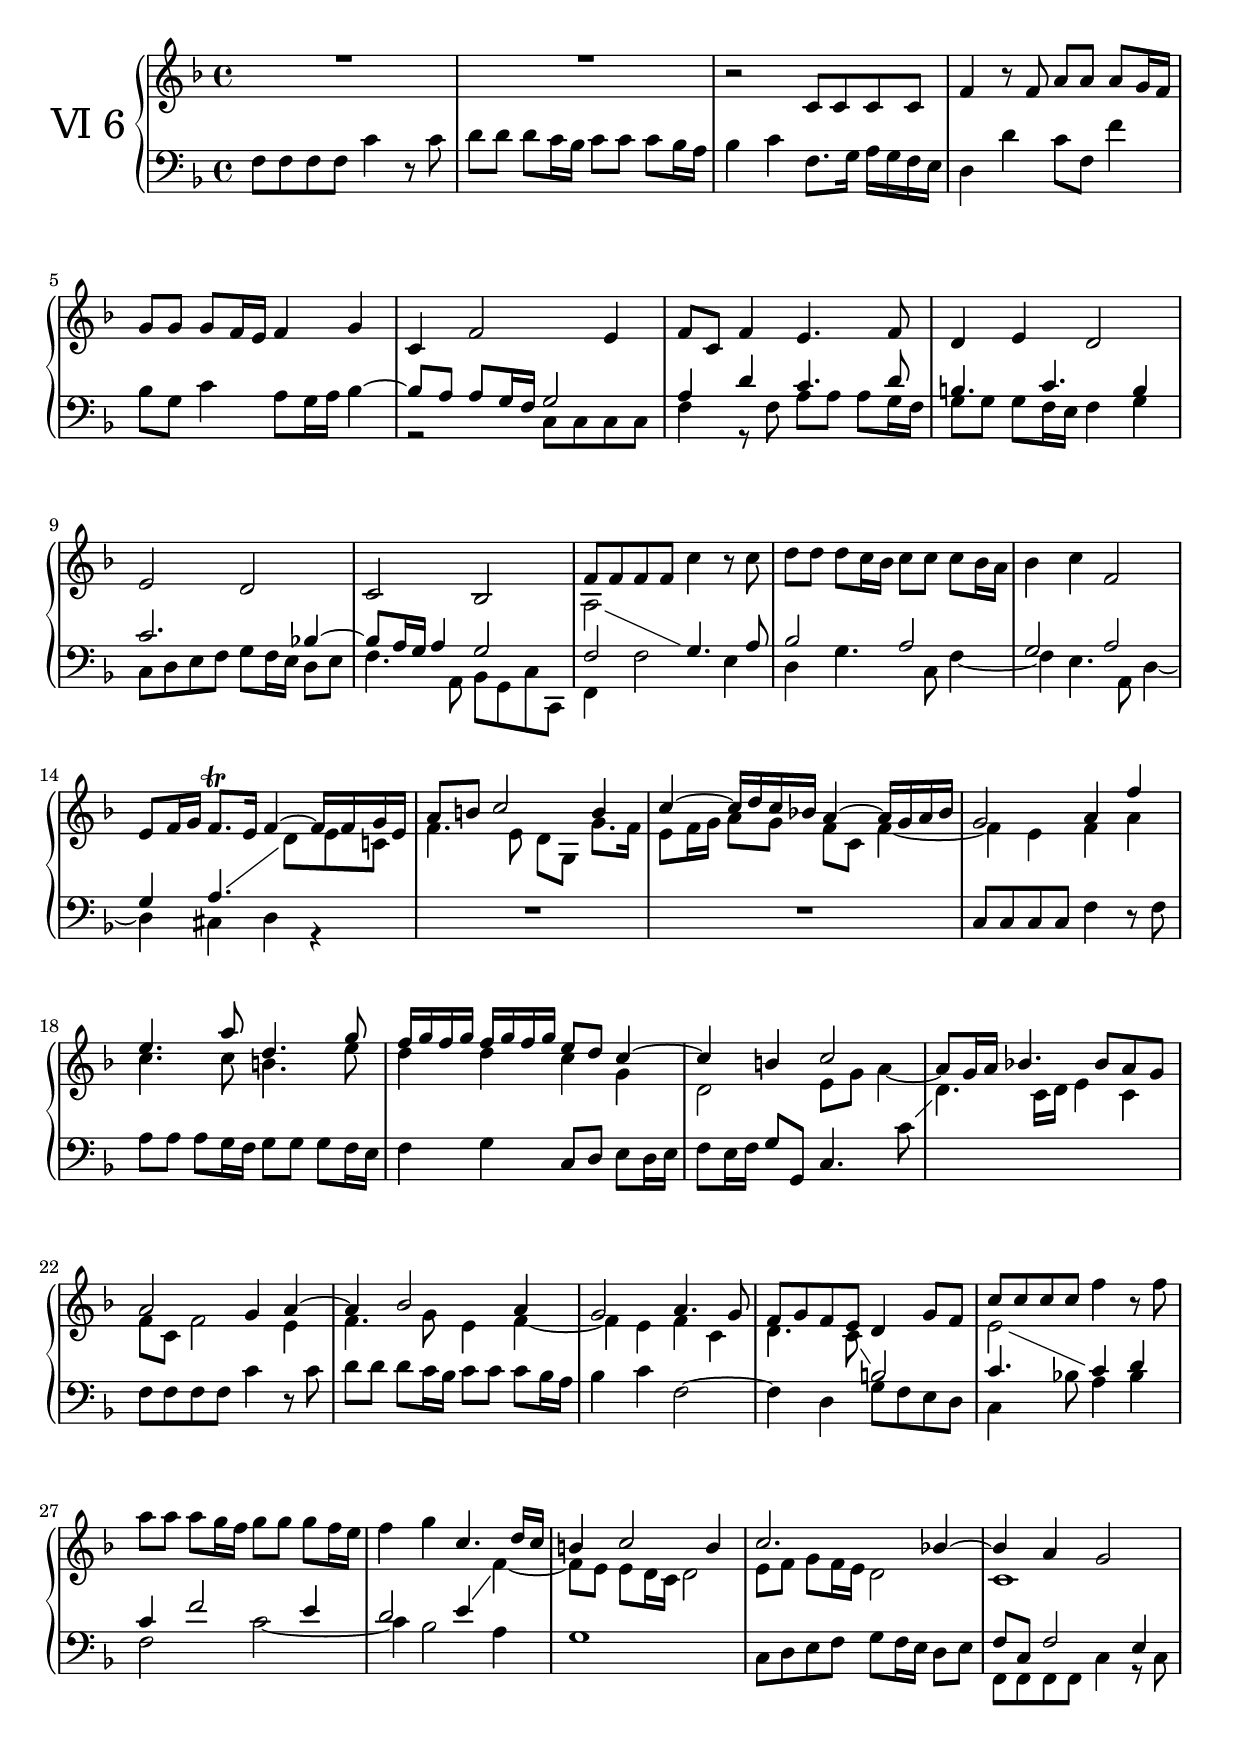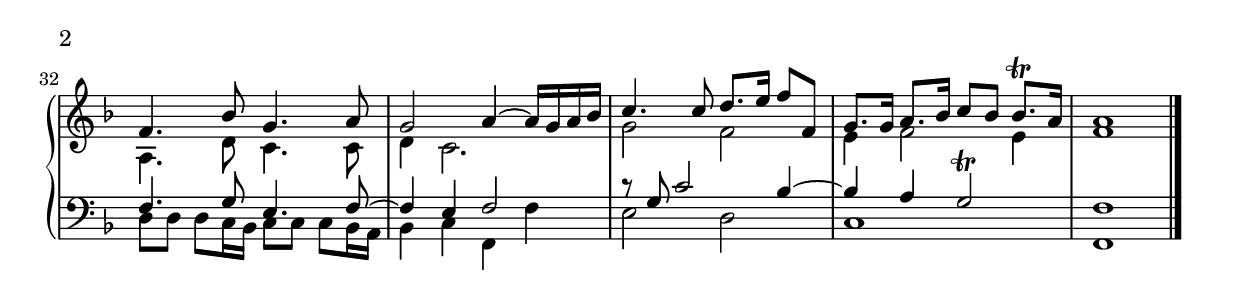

soprvi = \relative c'
{
	\key f \major
	R1 |
	R1 |
	s1 |
	s1 |
	s1 |
	s1 |
	s1 |
	s1 |
	s1 |
	s1 |
	f8 f f f \oneVoice c'4 r8 c |
	d d d c16 bes c8 c c bes16 a |
	bes4 c f,2 |
	e8 f16 g f8.\trill e16 \voiceOne f4 ~ f16 f g e |
	a8 b c2 b4 |
	c4 ~ c16 d c bes a4 ~ a16 g a bes |
	g2 a4 f'|
	e4. a8 d,4. g8 |
	f16 g f g f g f g e8 d c4 ~|
	c b c2 |
	s1 |
	s1 |
	s1 |
	s1 |
	s1 |
	c8 c c c \oneVoice f4 r8 f |
	a a a g16 f g8 g g f16 e |
	f4 g \voiceOne c,4. d16 c |
	b4 c2 b4 |
	c2. bes4 ~|
	bes a g2 |
	f4. bes8 g4. a8 |
	g2 a4 ~ a16 g a bes |
	c4. c8 d8. e16 f8 f, |
	g8. g16 a8. bes16 c8 bes bes8.\trill a16 |
	a1 |
	\bar "|."
}

altovi = \relative c'
{
	\showStaffSwitch
	R1 |
	R1 |
	\oneVoice r2 c8 c c c |
	f4 r8 f a a a g16 f |
	g8 g g f16 e f4 g |
	c, f2 e4 |
	f8 c f4 e4. f8 |
	d4 e d2 |
	e d |
	c bes \voiceTwo
	a \change Staff="down" \voiceOne g4. a8 |
	bes2 a |
	g a |
	g4 a4. \change Staff="up" \voiceTwo d8 e c |
	f4. e8 d g, g'8. f16 |
	e8 f16 g a8 g f c f4 ~|
	f e f a |
	c4. c8 b4. e8 |
	d4 d c g |
	d2 e8 g a4 ~ |
	\voiceOne a8 g16 a bes4. bes8 a g |
	a2 g4 a ~ |
	a bes2 a4 |
	g2 a4. g8 |
	f g f e d4 g8 f |
	\voiceTwo e2 \change Staff="down" \voiceOne c4 d |
	c f2 e4 |
	d2 e4 \change Staff="up" \voiceTwo f ~|
	f8 e e d16 c d2 |
	e8 f g f16 e d2 |
	c1 |
	a4. d8 c4. c8 |
	d4 c2. |
	g'2 f |
	e4 f2 e4 |
	f1 |
}

tenorvi = \relative c
{
	\showStaffSwitch
	%\change Staff = "up"
	\clef bass
	\key f \major
	\oneVoice f8 f f f c'4 r8 c |
	d d d c16 bes c8 c c bes16 a |
	bes4 c f,8.g16 a g f e |
	d4 d' c8 f, f'4 |
	bes,8 g c4 a8 g16 a bes4 ~| \voiceOne
	bes8 a a g16 f g2 |
	a4 d c4. d8 b4. c b4 |
	c2. bes4 ~ |
	bes8 a16 g a4 g2 |
	f s |
	s1 |
	s1 |
	s1 |
	s1 |
	s1 |
	\oneVoice c8 c c c f4 r8 f |
	a a a g16 f g8 g g f16 e |
	f4 g c,8 d e d16 e |
	f8 e16 f g8 g, c4. c'8 |
	\change Staff="up" \voiceTwo d4. c16 d e4 c |
	f8 c f2 e4 |
	f4. g8 e4 f ~|
	f e f c |
	d4. c8 \change Staff="down" \voiceOne b2 |
	c4. \voiceTwo bes8  a4 bes |
	f2 c' ~|
	c4 bes2 a4 |
	\oneVoice g1 |
	c,8 d e f g f16 e d8 e | \voiceOne
	f c f2 e4 |
	f4. g8 e4. f8 ~|
	f4 e f2 |
	r8 g c2 bes4 ~|
	bes a g2\trill |
	f1 |
}

bassvi = \relative c
{
	s1 | 
	s1 | 
	s1 | 
	s1 | 
	s1 | 
	r2 c8 c c c |
	f4 r8 f a a a g16 f |
	g8 g g f16 e f4 g |
	c,8 d e f g f16 e d8 e |
	f4. a,8 bes g c c, |
	f4 f'2 e4 |
	d g4. c,8 f4 ~ |
	f e4. a,8 d4 ~|
	d cis d r |
	\oneVoice R1 |
	R1 |
	s1 |
	s1 |
	s1 |
	s1 |
	s1 |
	f8 f f f c'4 r8 c |
	d d d c16 bes c8 c c bes16 a |
	bes4 c f,2 ~|
	f4 d \voiceTwo g8 f e d |
	c4 s2. |
	s1 |
	s1 |
	s1 |
	s |
	f,8 f f f c'4 r8 c |
	d d d c16 bes c8 c c bes16 a |
	bes4 c f, f' |
	e2 d |
	c1 |
	f,1|
}

\include "merge.ly"
\score
{
	\new PianoStaff <<
		\accidentalStyle "piano"

		\set PianoStaff.instrumentName = # "Ⅵ 6"
		\new Staff = "up" << { \soprvi } \\ {\altovi} >>
		\new Staff = "down" << {\tenorvi } \\ {\bassvi} >>
	>>
	\layout 
	{
		\context { \PianoStaff \override InstrumentName #'font-size = #5  }
		\context { \Staff \consists #merge-rests-engraver }
		\context { \Staff \consists #merge-mmrests-engraver }
		\context 
		{
			\Score
			\override SpacingSpanner.common-shortest-duration = #(ly:make-moment 1/8)
		}
	}
	\midi {\tempo 4=100}
}